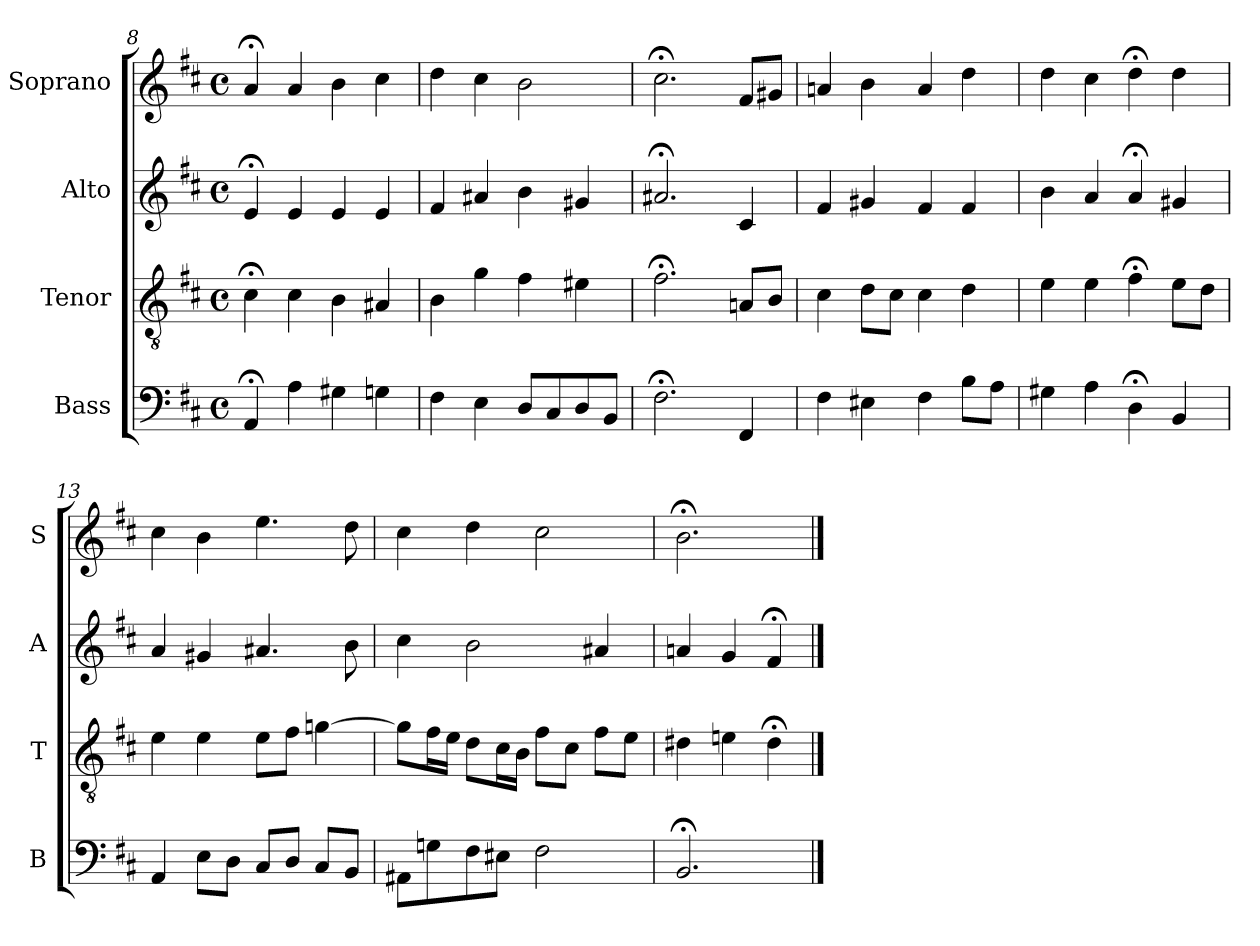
**kern	**kern	**kern	**kern
*part4	*part3	*part2	*part1
*staff4	*staff3	*staff2	*staff1
*I"Bass	*I"Tenor	*I"Alto	*I"Soprano
*I'B	*I'T	*I'A	*I'S
*clefF4	*clefGv2	*clefG2	*clefG2
*k[f#c#]	*k[f#c#]	*k[f#c#]	*k[f#c#]
*b:	*b:	*b:	*b:
*M4/4	*M4/4	*M4/4	*M4/4
*met(c)	*met(c)	*met(c)	*met(c)
=8	=8	=8	=8
4AA;<	4c#;<	4e;<	4a;<
4A	4c#	4e	4a
4G#X	4B	4e	4b
4Gn	4A#X	4e	4cc#
=9	=9	=9	=9
4F#	4B	4f#	4dd
4E	4g	4a#X	4cc#
8DL	4f#	4b	2b
8C#	.	.	.
8D	4e#X	4g#X	.
8BBJ	.	.	.
=10	=10	=10	=10
2.F#;<	2.f#;<	2.a#X;<	2.cc#;<
4FF#	8AnL	4c#	8f#L
.	8BJ	.	8g#XJ
=11	=11	=11	=11
4F#	4c#	4f#	4an
4E#X	8dL	4g#X	4b
.	8c#J	.	.
4F#	4c#	4f#	4a
8BL	4d	4f#	4dd
8AJ	.	.	.
=12	=12	=12	=12
4G#X	4e	4b	4dd
4A	4e	4a	4cc#
4D;<	4f#;<	4a;<	4dd;<
4BB	8eL	4g#X	4dd
.	8dJ	.	.
=13	=13	=13	=13
4AA	4e	4a	4cc#
8EL	4e	4g#X	4b
8DJ	.	.	.
8C#L	8eL	4.a#X	4.ee
8DJ	8f#J	.	.
8C#L	[4gn	.	.
8BBJ	.	8b	8dd
=14	=14	=14	=14
8AA#XL	8gL]	4cc#	4cc#
8Gn	16f#L	.	.
.	16eJJ	.	.
8F#	8dL	2b	4dd
8E#XJ	16c#L	.	.
.	16BJJ	.	.
2F#	8f#L	.	2cc#
.	8c#J	.	.
.	8f#L	4a#X	.
.	8eJ	.	.
=15	=15	=15	=15
2.BB;<	4d#X	4an	2.b;<
.	4en	4g	.
.	4d#;<	4f#;<	.
==	==	==	==
*-	*-	*-	*-
